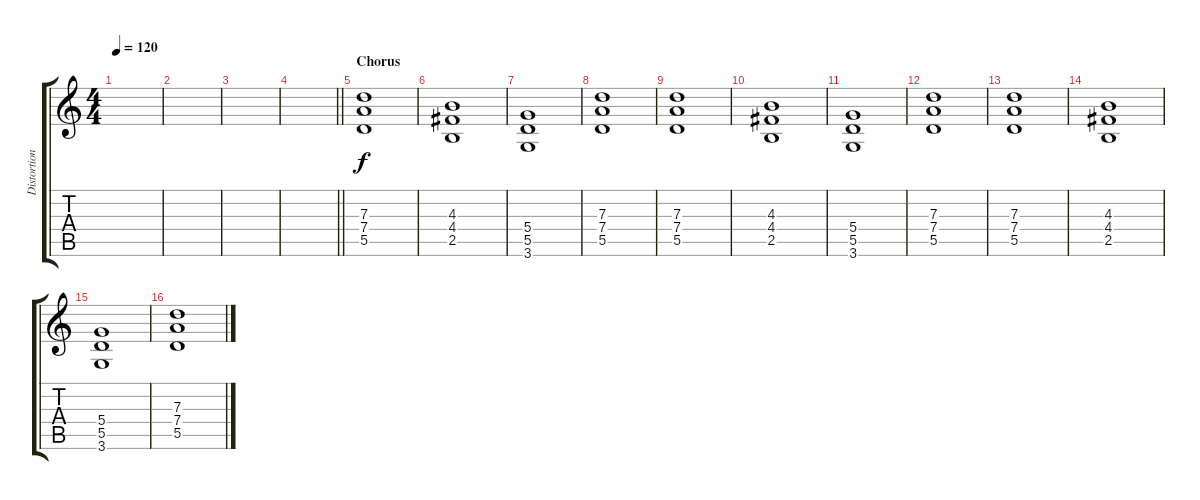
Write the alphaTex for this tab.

\track ("Distortion" "Distortion") {instrument distortionguitar}
\staff {score tabs}
\tuning (E4 B3 G3 D3 A2 E2) {hide}
\ts (4 4)
\tempo 120
\clef g2
\ks c
|
|
|
\barLineRight lightlight
|
\section ("" "Chorus")
(7.3 7.4 5.5).1 |
(4.3 4.4 2.5).1 |
(5.4 5.5 3.6).1 |
(7.3 7.4 5.5).1 |
(7.3 7.4 5.5).1 |
(4.3 4.4 2.5).1 |
(5.4 5.5 3.6).1 |
(7.3 7.4 5.5).1 |
(7.3 7.4 5.5).1 |
(4.3 4.4 2.5).1 |
(5.4 5.5 3.6).1 |
(7.3 7.4 5.5).1
